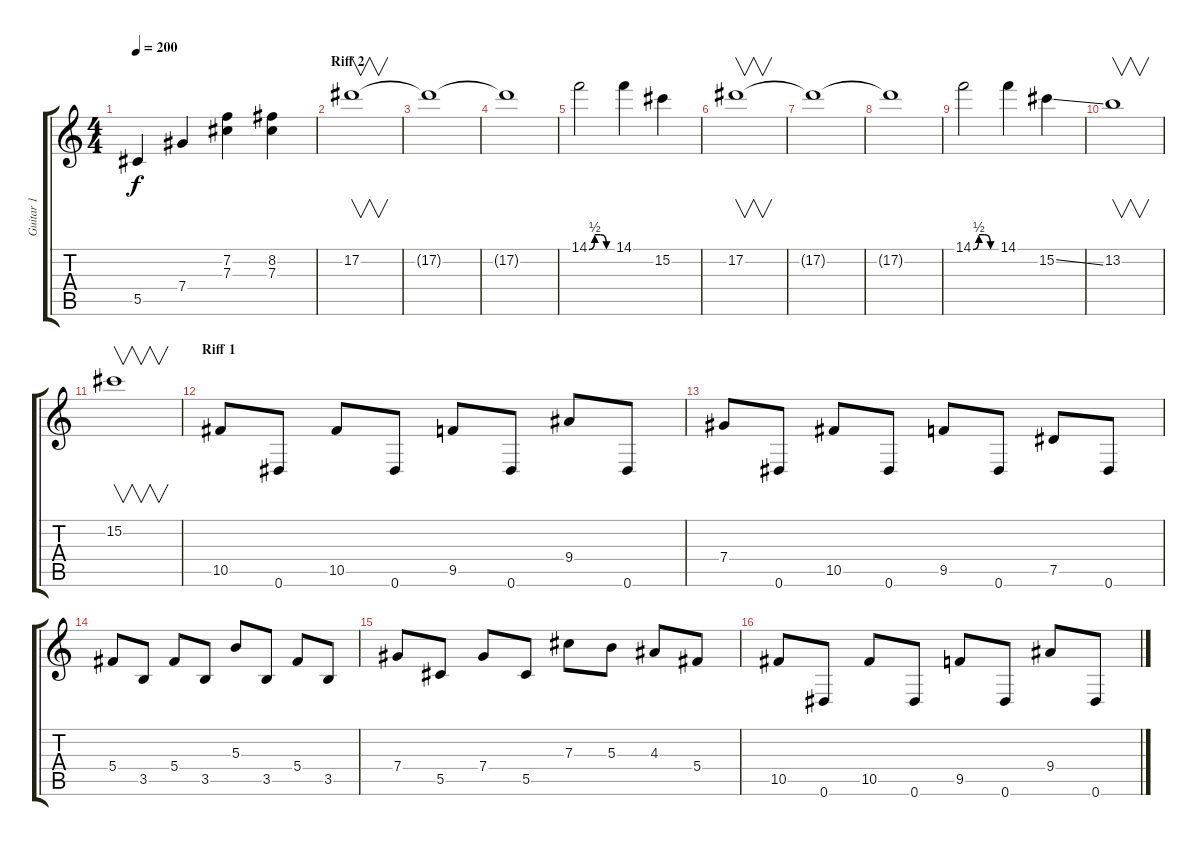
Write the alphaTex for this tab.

\track ("Guitar 1" "Guitar 1") {instrument distortionguitar}
\staff {score tabs}
\tuning (Eb4 Bb3 Gb3 Db3 Ab2 Eb2) {hide}
\ts (4 4)
\tempo 200
\clef g2
\ks c
5.5.4{dy f} 7.4.4 (7.2 7.3).4 (8.2 7.3).4 |
\section ("" "Riff 2")
17.2.1{v} |
17.2{t}.1 |
17.2{t}.1 |
14.1{be (custom 0 0 15 2 30 2 45 0 60 0)}.2 14.1.4 15.2.4 |
17.2.1{v} |
17.2{t}.1 |
17.2{t}.1 |
14.1{be (custom 0 0 15 2 30 2 45 0 60 0)}.2 14.1.4 15.2{ss}.4 |
13.2.1{v} |
15.2.1{v} |
\section ("" "Riff 1")
10.5.8 0.6.8 10.5.8 0.6.8 9.5.8 0.6.8 9.4.8 0.6.8 |
7.4.8 0.6.8 10.5.8 0.6.8 9.5.8 0.6.8 7.5.8 0.6.8 |
5.4.8 3.5.8 5.4.8 3.5.8 5.3.8 3.5.8 5.4.8 3.5.8 |
7.4.8 5.5.8 7.4.8 5.5.8 7.3.8 5.3.8 4.3.8 5.4.8 |
10.5.8 0.6.8 10.5.8 0.6.8 9.5.8 0.6.8 9.4.8 0.6.8
